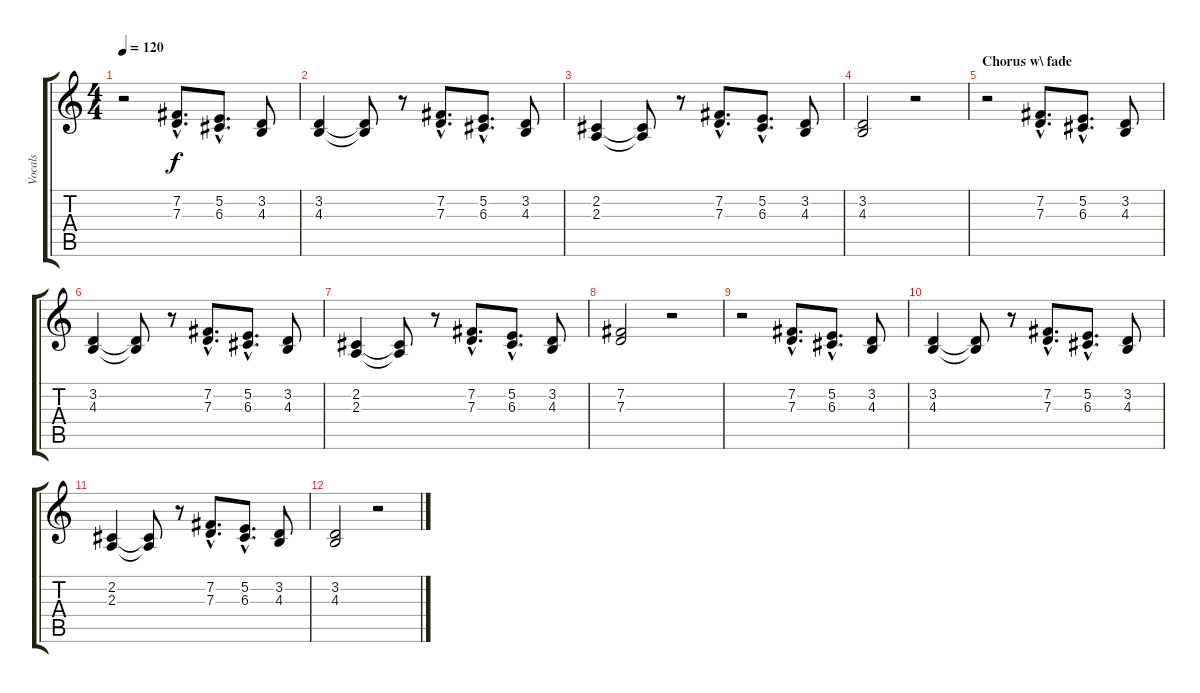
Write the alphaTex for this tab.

\track ("Vocals" "Vocals") {instrument lead2sawtooth}
\staff {score tabs}
\tuning (E4 B3 G3 D3 A2 E2) {hide}
\ts (4 4)
\tempo 120
\clef g2
\ks c
r.2{dy f} (7.2{hac} 7.3{hac}).8{d} (5.2{hac} 6.3{hac}).8{d} (3.2 4.3).8 |
(3.2 4.3).4 (3.2{t} 4.3{t}).8 r.8 (7.2{hac} 7.3{hac}).8{d} (5.2{hac} 6.3{hac}).8{d} (3.2 4.3).8 |
(2.2 2.3).4 (2.2{t} 2.3{t}).8 r.8 (7.2{hac} 7.3{hac}).8{d} (5.2{hac} 6.3{hac}).8{d} (3.2 4.3).8 |
(3.2 4.3).2 r.2 |
\section ("" "Chorus w\\ fade")
r.2{volume 14} (7.2{hac} 7.3{hac}).8{d} (5.2{hac} 6.3{hac}).8{d} (3.2 4.3).8 |
(3.2 4.3).4 (3.2{t} 4.3{t}).8 r.8 (7.2{hac} 7.3{hac}).8{d} (5.2{hac} 6.3{hac}).8{d} (3.2 4.3).8 |
(2.2 2.3).4{volume 12} (2.2{t} 2.3{t}).8 r.8 (7.2{hac} 7.3{hac}).8{d} (5.2{hac} 6.3{hac}).8{d} (3.2 4.3).8 |
(7.2 7.3).2 r.2 |
r.2{volume 8} (7.2{hac} 7.3{hac}).8{d} (5.2{hac} 6.3{hac}).8{d} (3.2 4.3).8 |
(3.2 4.3).4 (3.2{t} 4.3{t}).8 r.8 (7.2{hac} 7.3{hac}).8{d} (5.2{hac} 6.3{hac}).8{d} (3.2 4.3).8 |
(2.2 2.3).4{volume 0} (2.2{t} 2.3{t}).8 r.8 (7.2{hac} 7.3{hac}).8{d} (5.2{hac} 6.3{hac}).8{d} (3.2 4.3).8 |
(3.2 4.3).2 r.2
